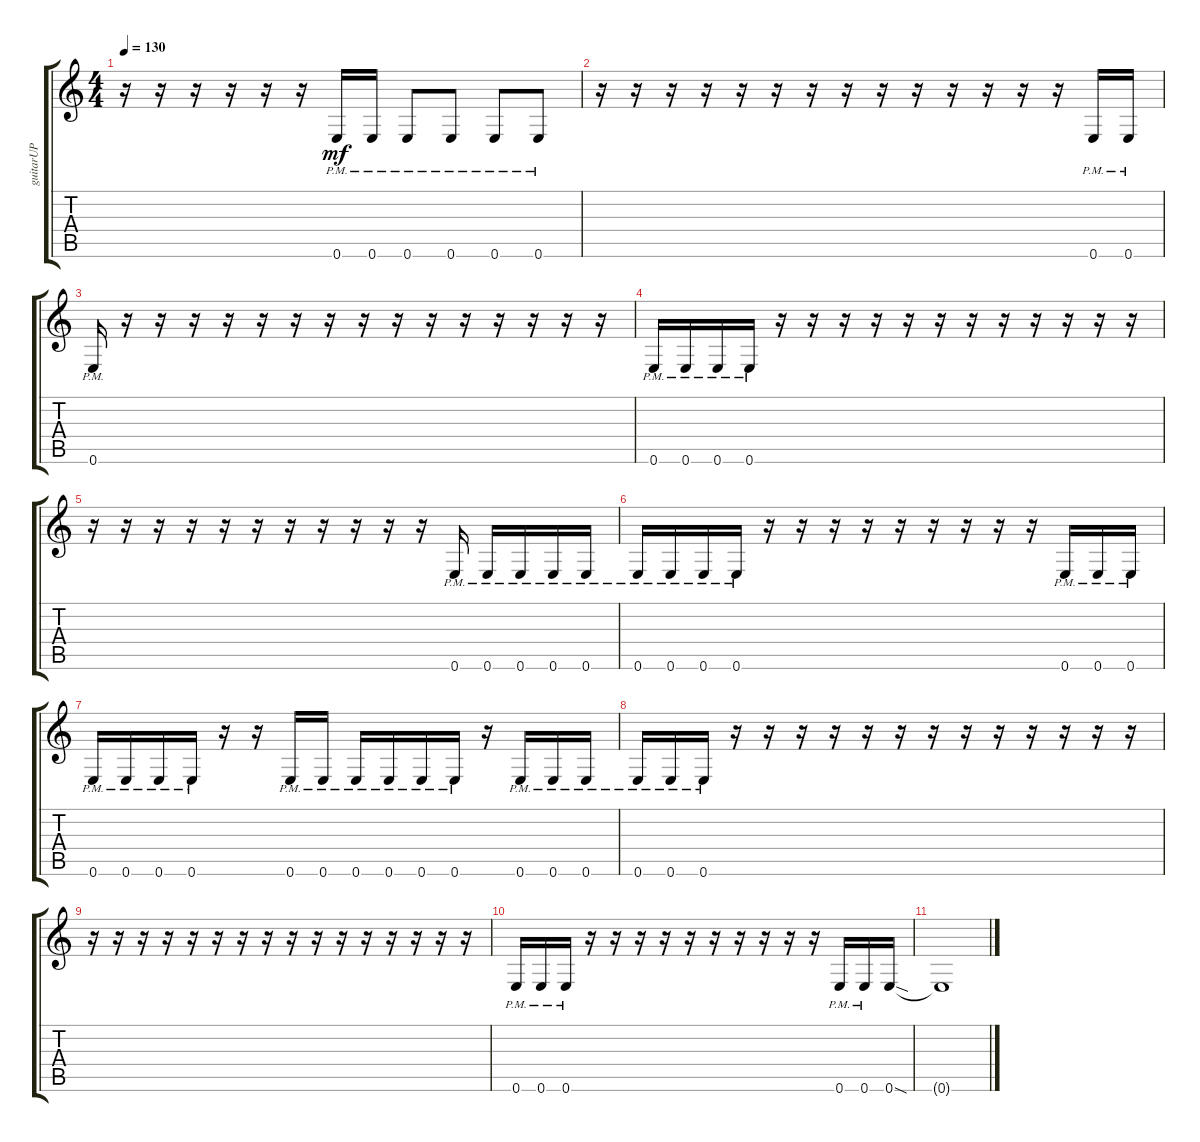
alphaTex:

\track ("guitarUP" "guitarUP") {instrument distortionguitar}
\staff {score tabs}
\tuning (E4 B3 G3 D3 A2 E2) {hide}
\ts (4 4)
\tempo 130
\clef g2
\ks c
r.16{dy mf} r.16 r.16 r.16 r.16 r.16 0.6{pm}.16 0.6{pm}.16 0.6{pm}.8 0.6{pm}.8 0.6{pm}.8 0.6{pm}.8 |
r.16 r.16 r.16 r.16 r.16 r.16 r.16 r.16 r.16 r.16 r.16 r.16 r.16 r.16 0.6{pm}.16 0.6{pm}.16 |
0.6{pm}.16 r.16 r.16 r.16 r.16 r.16 r.16 r.16 r.16 r.16 r.16 r.16 r.16 r.16 r.16 r.16 |
0.6{pm}.16 0.6{pm}.16 0.6{pm}.16 0.6{pm}.16 r.16 r.16 r.16 r.16 r.16 r.16 r.16 r.16 r.16 r.16 r.16 r.16 |
r.16 r.16 r.16 r.16 r.16 r.16 r.16 r.16 r.16 r.16 r.16 0.6{pm}.16 0.6{pm}.16 0.6{pm}.16 0.6{pm}.16 0.6{pm}.16 |
0.6{pm}.16 0.6{pm}.16 0.6{pm}.16 0.6{pm}.16 r.16 r.16 r.16 r.16 r.16 r.16 r.16 r.16 r.16 0.6{pm}.16 0.6{pm}.16 0.6{pm}.16 |
0.6{pm}.16 0.6{pm}.16 0.6{pm}.16 0.6{pm}.16 r.16 r.16 0.6{pm}.16 0.6{pm}.16 0.6{pm}.16 0.6{pm}.16 0.6{pm}.16 0.6{pm}.16 r.16 0.6{pm}.16 0.6{pm}.16 0.6{pm}.16 |
0.6{pm}.16 0.6{pm}.16 0.6{pm}.16 r.16 r.16 r.16 r.16 r.16 r.16 r.16 r.16 r.16 r.16 r.16 r.16 r.16 |
r.16 r.16 r.16 r.16 r.16 r.16 r.16 r.16 r.16 r.16 r.16 r.16 r.16 r.16 r.16 r.16 |
0.6{pm}.16 0.6{pm}.16 0.6{pm}.16 r.16 r.16 r.16 r.16 r.16 r.16 r.16 r.16 r.16 r.16 0.6{pm}.16 0.6{pm}.16 0.6{sod}.16 |
0.6{t}.1
